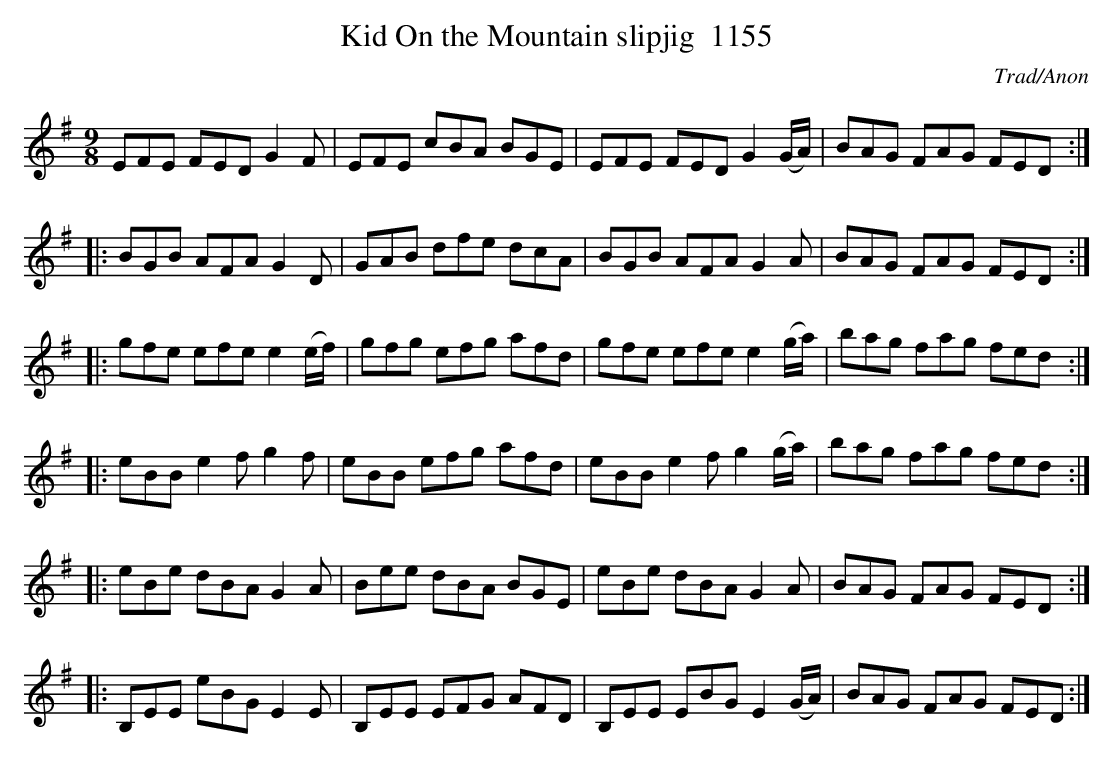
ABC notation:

X:1
T:Kid On the Mountain slipjig  1155
C:Trad/Anon
M:9/8
L:1/8
K:G
EFE FED G2F|EFE cBA BGE|EFE FED G2(G/2A/2)|BAG FAG FED:|
|:BGB AFA G2D|GAB dfe dcA|BGB AFA G2A|BAG FAG FED:|
|:gfe efe e2(e/2f/2)|gfg efg afd|gfe efe e2(g/2a/2)|bag fag fed:|
|:eBB e2f g2f|eBB efg afd|eBB e2f g2(g/2a/2)|bag fag fed:|
|:eBe dBA G2A|Bee dBA BGE|eBe dBA G2A|BAG FAG FED:|
|:B,EE eBG E2E|B,EE EFG AFD|B,EE EBG E2(G/2A/2)|BAG FAG FED:|
